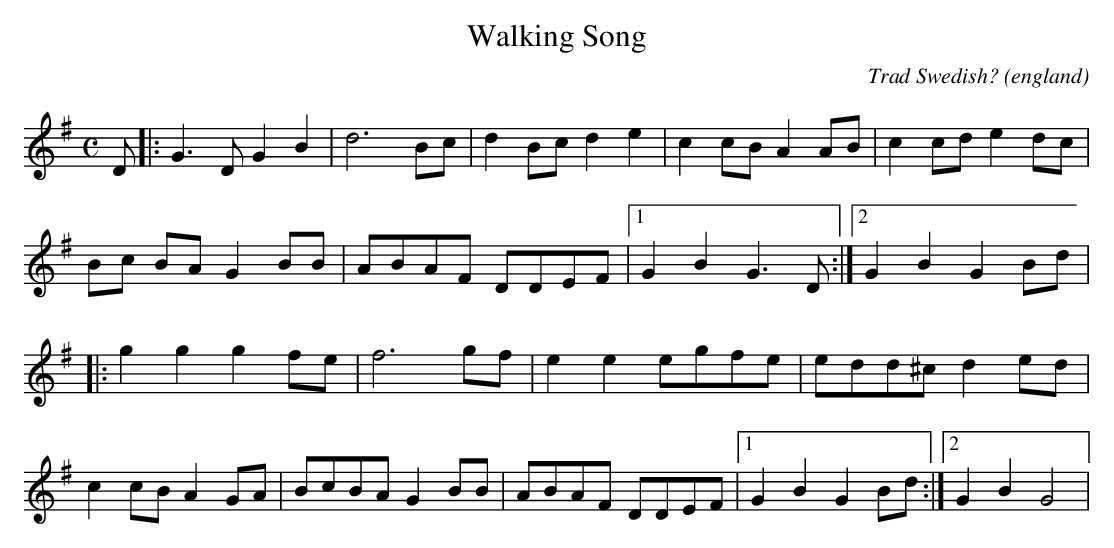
X:1
T:Walking Song
O:england
L:1/8
M:C
C:Trad Swedish?
K:G
D|:G2>D2 G2B2 |d6 Bc|d2 Bc d2 e2 |c2 cB A2 AB|c2 cd e2 dc|
Bc BAG2 BB|ABAF DDEF|1 G2 B2 G3 D:|2G2B2G2 Bd|
|: g2g2g2 fe| f6 gf|e2 e2 egfe|edd^c d2 ed|
c2 cBA2 GA|BcBAG2 BB| ABAF DDEF|1 G2B2G2 Bd:|2 G2B2G4|
